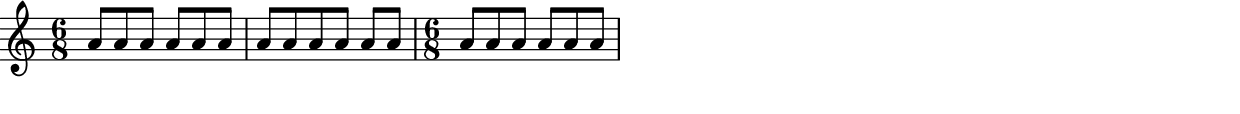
%% Generated by lilypond-book
%% Options: [exampleindent=10.16\mm,indent=0\mm,line-width=160\mm,paper-height=845.047\pt,paper-width=597.508\pt,papersize='(cons (* 597.508 pt) (* 845.047 pt)),quote]
\include "lilypond-book-preamble.ly"


% ****************************************************************
% Start cut-&-pastable-section
% ****************************************************************

#(ly:set-option 'eps-box-padding 3.000000)



\paper {
  #(set-paper-size '(cons (* 597.508 pt) (* 845.047 pt)))
  indent = 0\mm
  line-width = 160\mm
  % offset the left padding, also add 1mm as lilypond creates cropped
  % images with a little space on the right
  line-width = #(- line-width (* mm  3.000000) (* mm 1))
  line-width = 160\mm - 2.0 * 10.16\mm
  % offset the left padding, also add 1mm as lilypond creates cropped
  % images with a little space on the right
  line-width = #(- line-width (* mm  3.000000) (* mm 1))
}

\layout {
  
}




% ****************************************************************
% ly snippet:
% ****************************************************************
\sourcefileline 2675
\relative a' {
  \time 6/8
  \repeat unfold 6 { a8 }
  % group (4 + 2)
  \set Timing.beatStructure = 4,2
  \repeat unfold 6 { a8 }
  % go back to default behavior
  \time 6/8
  \repeat unfold 6 { a8 }
}


% ****************************************************************
% end ly snippet
% ****************************************************************
